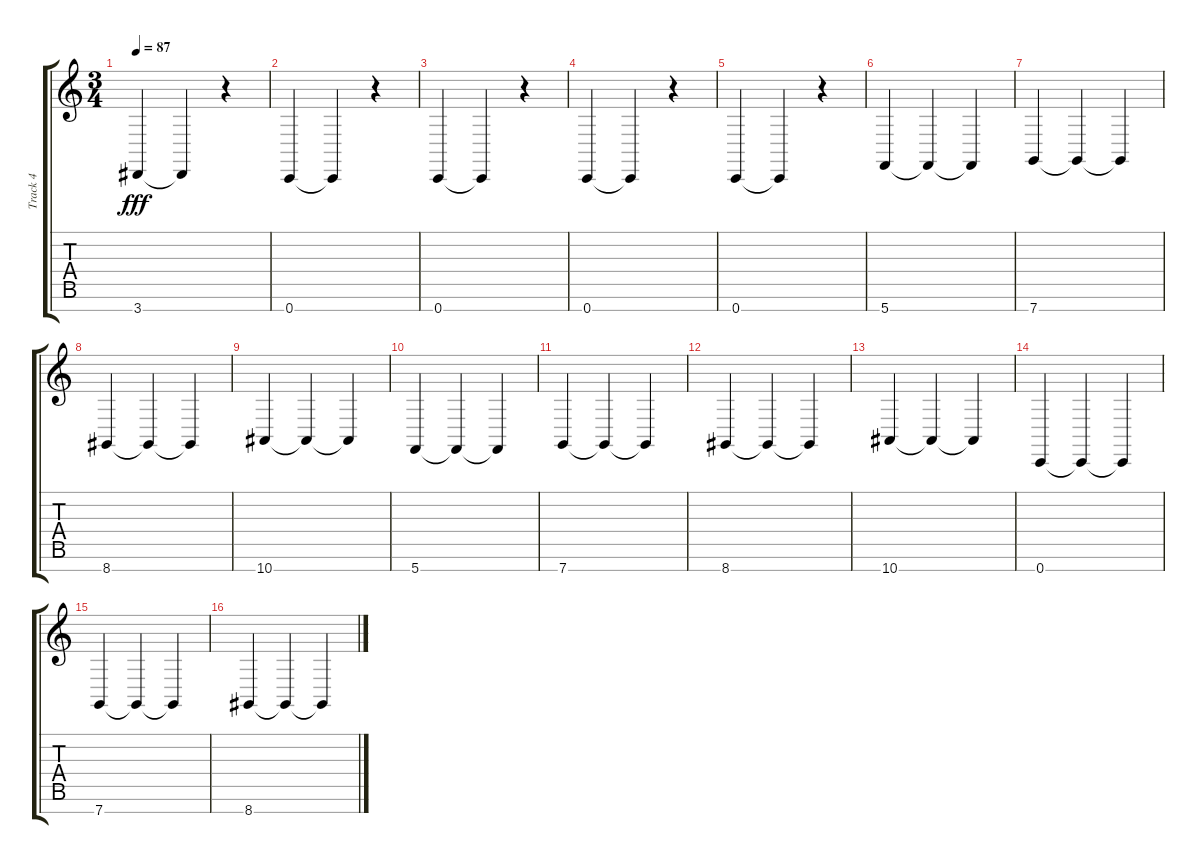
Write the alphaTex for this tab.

\track ("Track 4" "Track 4") {instrument timpani}
\staff {score tabs}
\tuning (F4 C4 Ab3 Eb3 Bb2 F2 C2) {hide}
\ts (3 4)
\tempo 87
\clef g2
\ks c
3.7.4{dy fff} 3.7{t}.4 r.4 |
0.7.4 0.7{t}.4 r.4 |
0.7.4 0.7{t}.4 r.4 |
0.7.4 0.7{t}.4 r.4 |
0.7.4 0.7{t}.4 r.4 |
5.7.4 5.7{t}.4 5.7{t}.4 |
7.7.4 7.7{t}.4 7.7{t}.4 |
8.7.4 8.7{t}.4 8.7{t}.4 |
10.7.4 10.7{t}.4 10.7{t}.4 |
5.7.4 5.7{t}.4 5.7{t}.4 |
7.7.4 7.7{t}.4 7.7{t}.4 |
8.7.4 8.7{t}.4 8.7{t}.4 |
10.7.4 10.7{t}.4 10.7{t}.4 |
0.7.4 0.7{t}.4 0.7{t}.4 |
7.7.4 7.7{t}.4 7.7{t}.4 |
8.7.4 8.7{t}.4 8.7{t}.4
